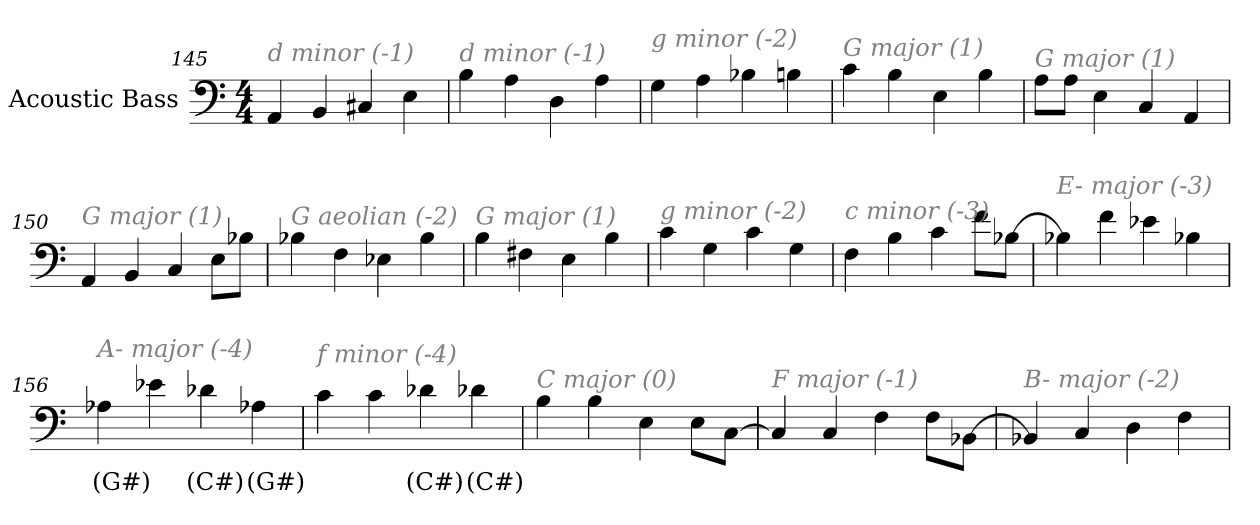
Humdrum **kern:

**kern	**text
*part1	*part1
*staff1	*staff1
*I"Acoustic Bass	*
*clefF4	*
*ITrd7c12	*
*k[]	*
*C:	*
*M4/4	*
=145	=145
!LO:TX:i:color=#808080:t=d minor (-1)	!
4AAA	.
4BBB	.
4CC#X	.
4EE	.
=146	=146
!LO:TX:i:color=#808080:t=d minor (-1)	!
4BB	.
4AA	.
4DD	.
4AA	.
=147	=147
!LO:TX:i:color=#808080:t=g minor (-2)	!
4GG	.
4AA	.
4BB-X	.
4BBn	.
=148	=148
!LO:TX:i:color=#808080:t=G major (1)	!
4C	.
4BB	.
4EE	.
4BB	.
=149	=149
!LO:TX:i:color=#808080:t=G major (1)	!
8AAL	.
8AAJ	.
4EE	.
4CC	.
4AAA	.
=150	=150
!LO:TX:i:color=#808080:t=G major (1)	!
4AAA	.
4BBB	.
4CC	.
8EEL	.
8BB-XJ	.
=151	=151
!LO:TX:i:color=#808080:t=G aeolian (-2)	!
4BB-X	.
4FF	.
4EE-X	.
4BB-	.
=152	=152
!LO:TX:i:color=#808080:t=G major (1)	!
4BB	.
4FF#X	.
4EE	.
4BB	.
=153	=153
!LO:TX:i:color=#808080:t=g minor (-2)	!
4C	.
4GG	.
4C	.
4GG	.
=154	=154
!LO:TX:i:color=#808080:t=c minor (-3)	!
4FF	.
4BB	.
4C	.
8FL	.
[8BB-XJ	.
=155	=155
!LO:TX:i:color=#808080:t=E- major (-3)	!
4BB-X]	.
4F	.
4E-X	.
4BB-X	.
=156	=156
!LO:TX:i:color=#808080:t=A- major (-4)	!
4AA-Xi	(G#)
4E-X	.
4D-Xi	(C#)
4AA-Xi	(G#)
=157	=157
!LO:TX:i:color=#808080:t=f minor (-4)	!
4C	.
4C	.
4D-Xi	(C#)
4D-Xi	(C#)
=158	=158
!LO:TX:i:color=#808080:t=C major (0)	!
4BB	.
4BB	.
4EE	.
8EEL	.
[8CCJ	.
=159	=159
!LO:TX:i:color=#808080:t=F major (-1)	!
4CC]	.
4CC	.
4FF	.
8FFL	.
[8BBB-XJ	.
=160	=160
!LO:TX:i:color=#808080:t=B- major (-2)	!
4BBB-X]	.
4CC	.
4DD	.
4FF	.
=	=
*-	*-
